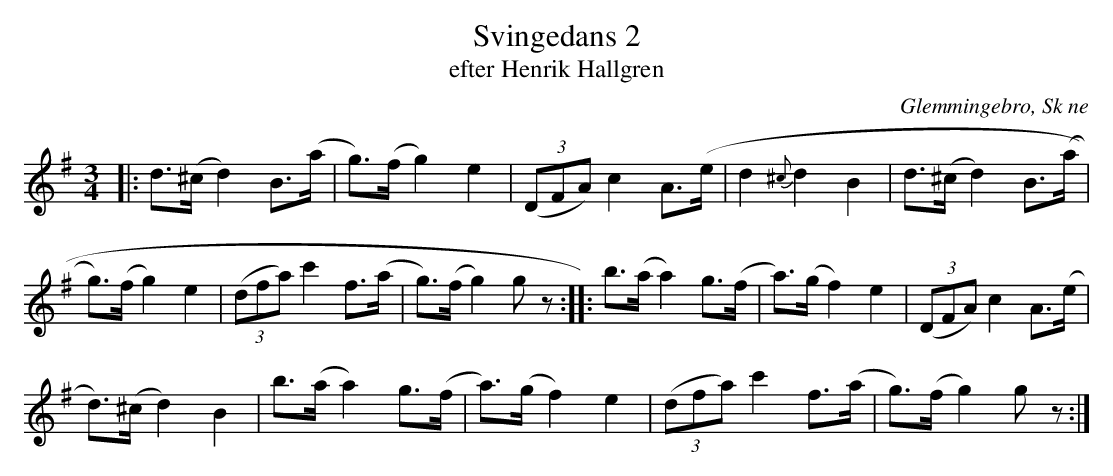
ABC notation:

X:1
T:Svingedans 2
T:efter Henrik Hallgren
O:Glemmingebro, Sk ne
M:3/4
L:1/8
K:G
|: d>(^c d2) B>(a | g)>(f g2) e2 | (3(DFA) c2 A>(e | d2 {^c}d2 B2 | d>(^c d2) B>(a |
g)>(f g2) e2 | (3(dfa) c'2 f>(a | g)>(f  g2)  gz :: b>(a a2) g>(f | a)>(g f2) e2 | (3(DFA) c2 A>(e |
d)>(^c d2) B2 |b>(a a2) g>(f | a)>(g f2) e2 | (3(dfa) c'2 f>(a | g)>(f  g2)  gz  :|
